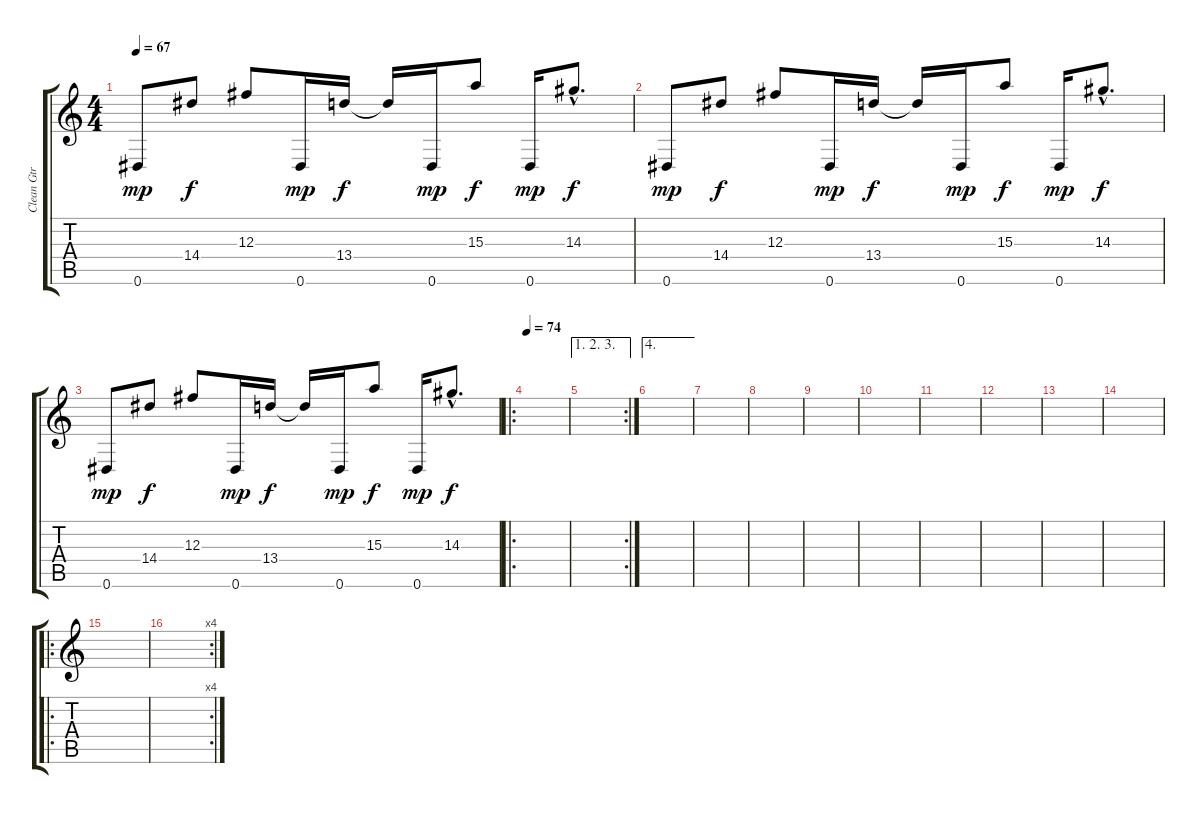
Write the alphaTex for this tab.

\track ("Clean Gtr 3" "Clean Gtr ") {instrument electricguitarclean}
\staff {score tabs}
\tuning (Eb4 Bb3 Gb3 Db3 Ab2 Eb2) {hide}
\ts (4 4)
\tempo 67
\clef g2
\ks c
0.6.8{dy mp} 14.4.8{dy f} 12.3.8 0.6.16{dy mp} 13.4.16{dy f} 13.4{t}.16 0.6.16{dy mp} 15.3.8{dy f} 0.6.16{dy mp} 14.3{hac}.8{d dy f} |
0.6.8{dy mp} 14.4.8{dy f} 12.3.8 0.6.16{dy mp} 13.4.16{dy f} 13.4{t}.16 0.6.16{dy mp} 15.3.8{dy f} 0.6.16{dy mp} 14.3{hac}.8{d dy f} |
0.6.8{dy mp} 14.4.8{dy f} 12.3.8 0.6.16{dy mp} 13.4.16{dy f} 13.4{t}.16 0.6.16{dy mp} 15.3.8{dy f} 0.6.16{dy mp} 14.3{hac}.8{d dy f} |
\ro
\tempo 74
|
\ae (1 2 3)
\rc 2
|
\ae 4
|
|
|
|
|
|
|
|
|
\ro
|
\rc 4
